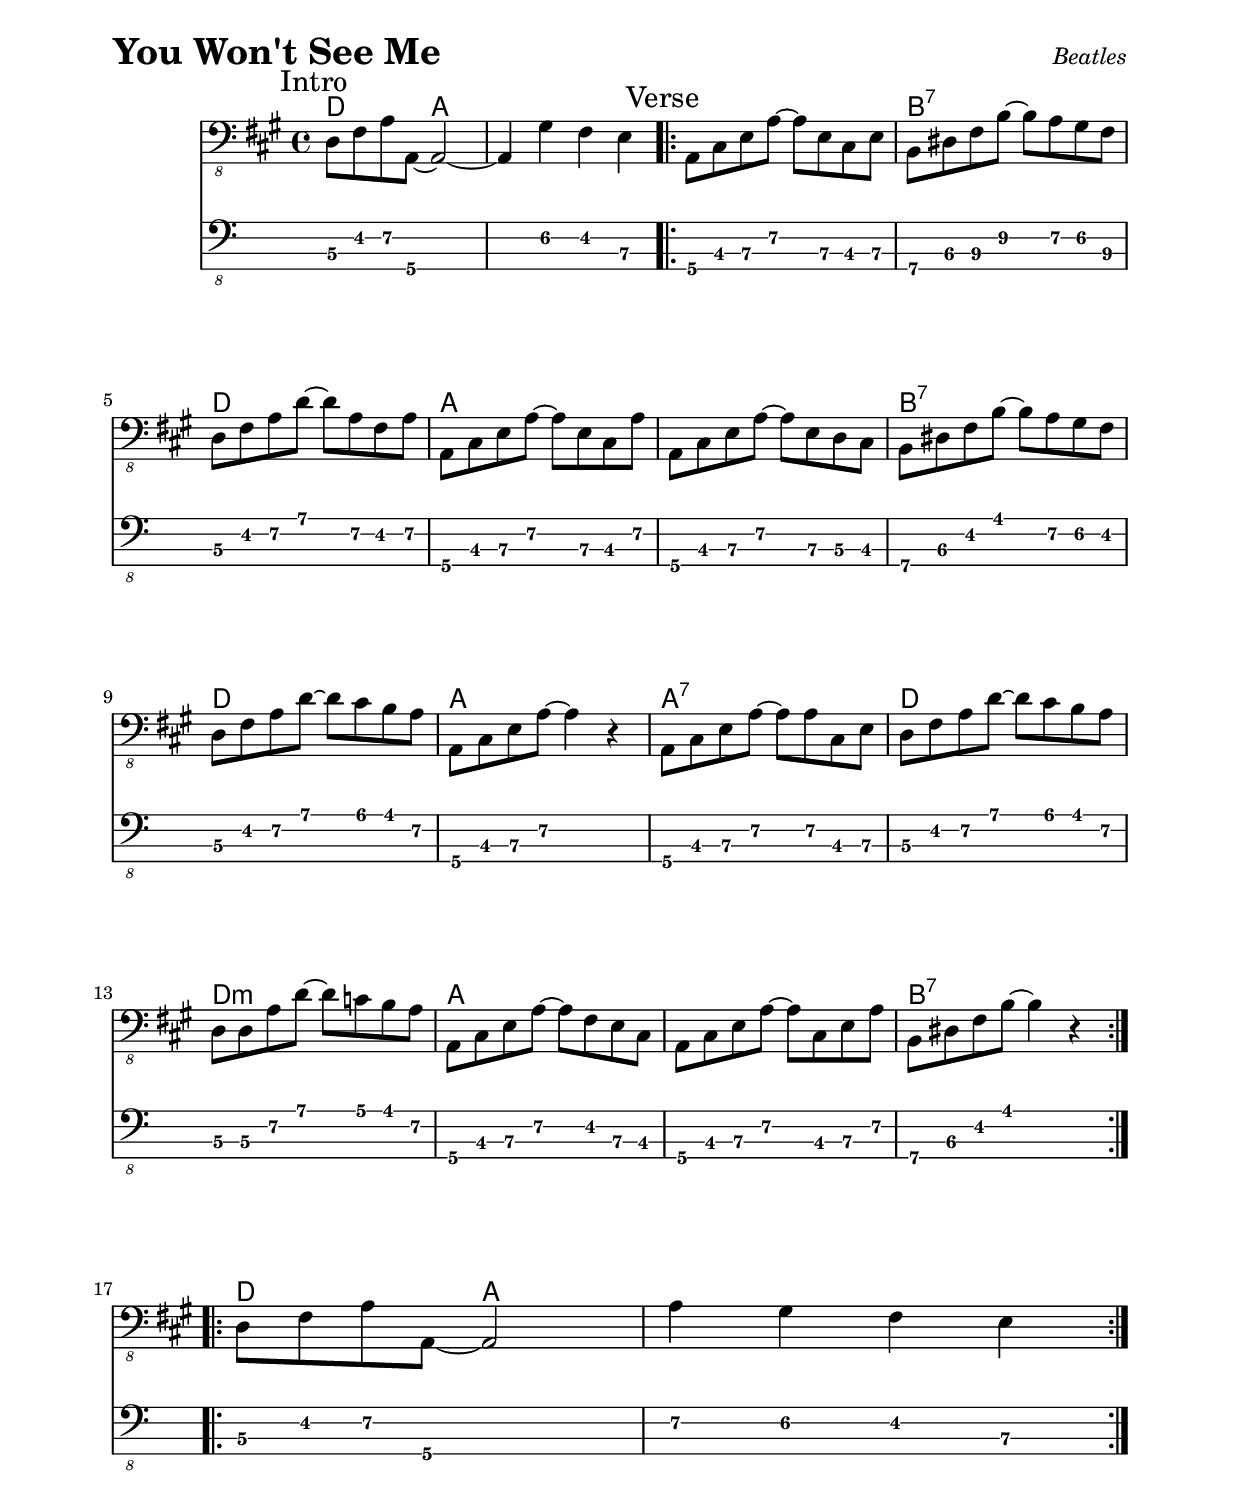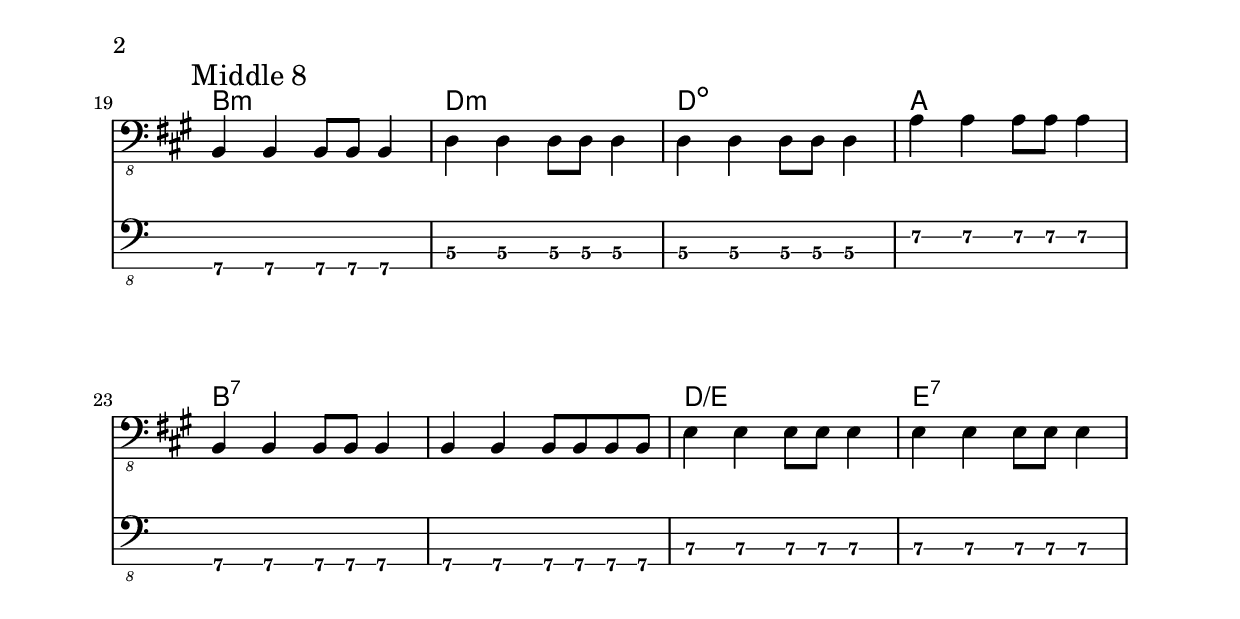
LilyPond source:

% LilyBin

\version "2.18.0"
\include "english.ly"

% If swing needed
%#(load "../scm/swing.scm")

\header {
  piece = \markup { \fontsize #4 \bold "You Won't See Me" }
  opus = \markup { \italic "Beatles" }
}

\paper { 
  left-margin = 0.75\in
  right-margin = 0.75\in
  top-margin = 1\in
  bottom-margin = 1\in
}

global = {
  % \tempo "" 4 = xx
  % \time 4/4
  % \compressFullBarRests
  % \override MultiMeasureRest.expand-limit = #2
}

my_notes = \relative c {
  \clef "bass_8"
  \key a \major
  %% intro
  \mark \markup { Intro }
  d,8 fs a a,~ a2~ | a4 gs' fs e \bar ".|:"
  
  %% verse
  \mark \markup { Verse }
  a,8 cs e a~ a e cs e | b ds fs\3 b\2~ b a gs fs\3 | d fs a d~ d a fs a | a, cs e a~ a e cs a' |
  a, cs e a~ a e d cs | b ds fs b~ b a gs fs | d fs a d~ d cs b a | a, cs e a~ a4 r4 |
  a,8 cs e a~ a a cs, e | d fs a d~ d cs b a | d, d a' d~ d c b a | a, cs e a~ a fs e cs |
  a cs e a~ a cs, e a | b, ds fs b~ b4 r4 \bar ":.|.:" \break
  d,8 fs a a,~ a2 | a'4 gs fs e \bar ":|." \break
  
  %% middle 8
  \pageBreak
  \mark \markup { Middle 8 }
  b4 b4 b8 b8 b4 | d4 d4 d8 d8 d4 | d4 d4 d8 d8 d4 | a'4 a4 a8 a8 a4 | \break
  b,4 b4 b8 b8 b4 | b4 b4 b8 b8 b8 b8 | e4 e4 e8 e8 e4 | e4 e4 e8 e8 e4 |
  
}

my_chords = \chordmode {
  \set majorSevenSymbol = \markup { maj7 }
  %% intro
  d2 a2 | a1 |
  
  %% verse
  a1 | b:7 | d | a |
  a | b:7 | d | a | 
  a:7 | d | d:min | a |
  a | b:7 | d2 a2 | a1 |
  
  %% middle 8
  b:min | d:min | d:dim | a |
  b:7 | b:7 | d/e | e:7 |
}

my_music = <<
  \new ChordNames {
    \set ChordNames.midiInstrument = "percussive organ"
    \set ChordNames.midiMaximumVolume = #0.2
    \set chordChanges = ##t
    \global
    \my_chords
  }
  \new Staff {
    \set Staff.midiInstrument = #"electric bass (finger)"
    \set Staff.midiMinimumVolume = #0.7
    \set Staff.midiMaximumVolume = #0.95
    \global
    \my_notes
  }
  \tag #'scoreOnly
  \new TabStaff
    \with { stringTunings = #bass-tuning } 
  { 
    \set TabStaff.minimumFret = #3
    \set TabStaff.restrainOpenStrings = ##t
    \global
    \my_notes
  }
>>
  
\score {
  \removeWithTag #'midiOnly \my_music
  \layout {
    \context {
      \Score \override StringNumber #'stencil = ##f 
    }
  }
}

\score {
  \removeWithTag #'scoreOnly \unfoldRepeats \my_music
  \midi {}
}
